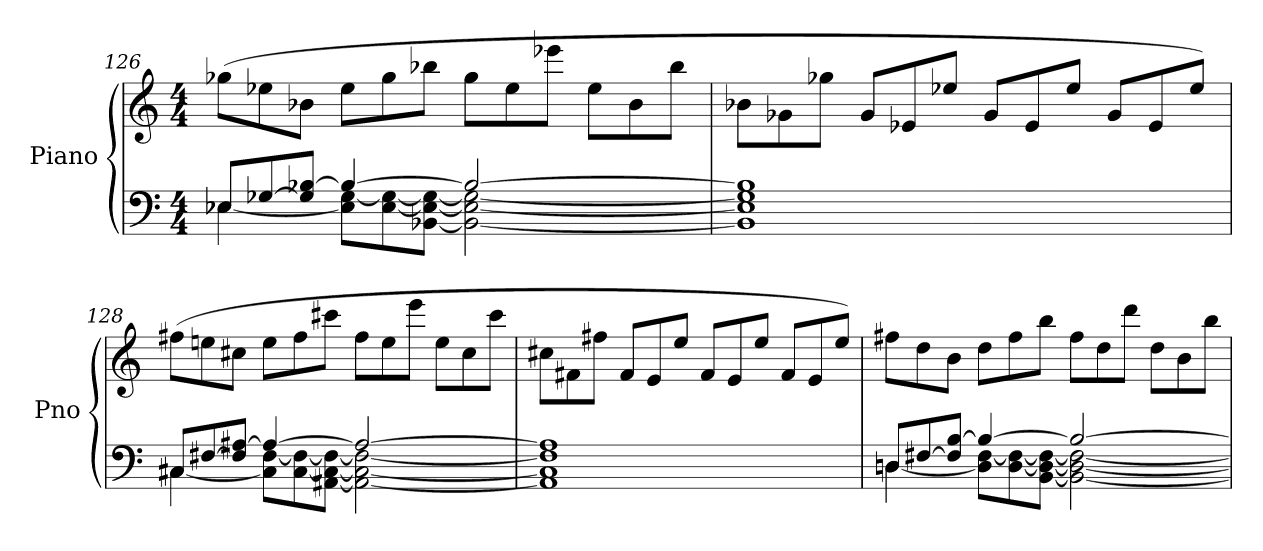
**kern	**kern
*part1	*part1
*staff2	*staff1
*I"Piano	*
*I'Pno	*
!!LO:LB:g=z
*clefF4	*clefG2
*k[]	*k[]
*M4/4	*M4/4
*Xtuplet	*Xtuplet
=126	=126
*^	*
12E-X/L	[4E-\	(12gg-X\L
[12G-X/	.	12ee-X\
12G-/] [12B-X/J	.	12b-X\J
4B-/_	12E-\] [12G-\L	12ee-\L
.	[12E-\ 12G-\_	12gg-\
.	[12BB-X\ 12E-\_ 12G-\_J	12bb-X\J
2B-/_	2BB-\_ 2E-\_ 2G-\_	12gg-\L
.	.	12ee-\
.	.	12eee-X\J
.	.	12ee-\L
.	.	12b-\
.	.	12bb-\J
=127	=127	=127
1B-]	1BB-] 1E-] 1G-]	12b-X\L
.	.	12g-X\
.	.	12gg-X\J
.	.	12g-/L
.	.	12e-X/
.	.	12ee-X/J
.	.	12g-/L
.	.	12e-/
.	.	12ee-/J
.	.	12g-/L
.	.	12e-/
.	.	12ee-/J)
=128	=128	=128
12C#X/L	[4C#\	(12ff#X\L
[12F#X/	.	12een\
12F#/] [12A#X/J	.	12cc#X\J
4A#/_	12C#\] [12F#\L	12ee\L
.	[12C#\ 12F#\_	12ff#\
.	[12AA#X\ 12C#\_ 12F#\_J	12ccc#X\J
2A#/_	2AA#\_ 2C#\_ 2F#\_	12ff#\L
.	.	12ee\
.	.	12eee\J
.	.	12ee\L
.	.	12cc#\
.	.	12ccc#\J
!!LO:LB:g=z
=129	=129	=129
1A#]	1AA#] 1C#] 1F#]	12cc#X\L
.	.	12f#X\
.	.	12ff#X\J
.	.	12f#/L
.	.	12e/
.	.	12ee/J
.	.	12f#/L
.	.	12e/
.	.	12ee/J
.	.	12f#/L
.	.	12e/
.	.	12ee/J)
=130	=130	=130
12Dn/L	[4Dn\	12ff#X\L
[12F#X/	.	12dd\
12F#/] [12B/J	.	12b\J
4B/_	12Dn\] [12F#\L	12dd\L
.	[12D\ 12F#\_	12ff#\
.	[12BB\ 12D\_ 12F#\_J	12bb\J
2B/_	2BB\_ 2D\_ 2F#\_	12ff#\L
.	.	12dd\
.	.	12ddd\J
.	.	12dd\L
.	.	12b\
.	.	12bb\J
*v	*v	*
=	=
*-	*-
